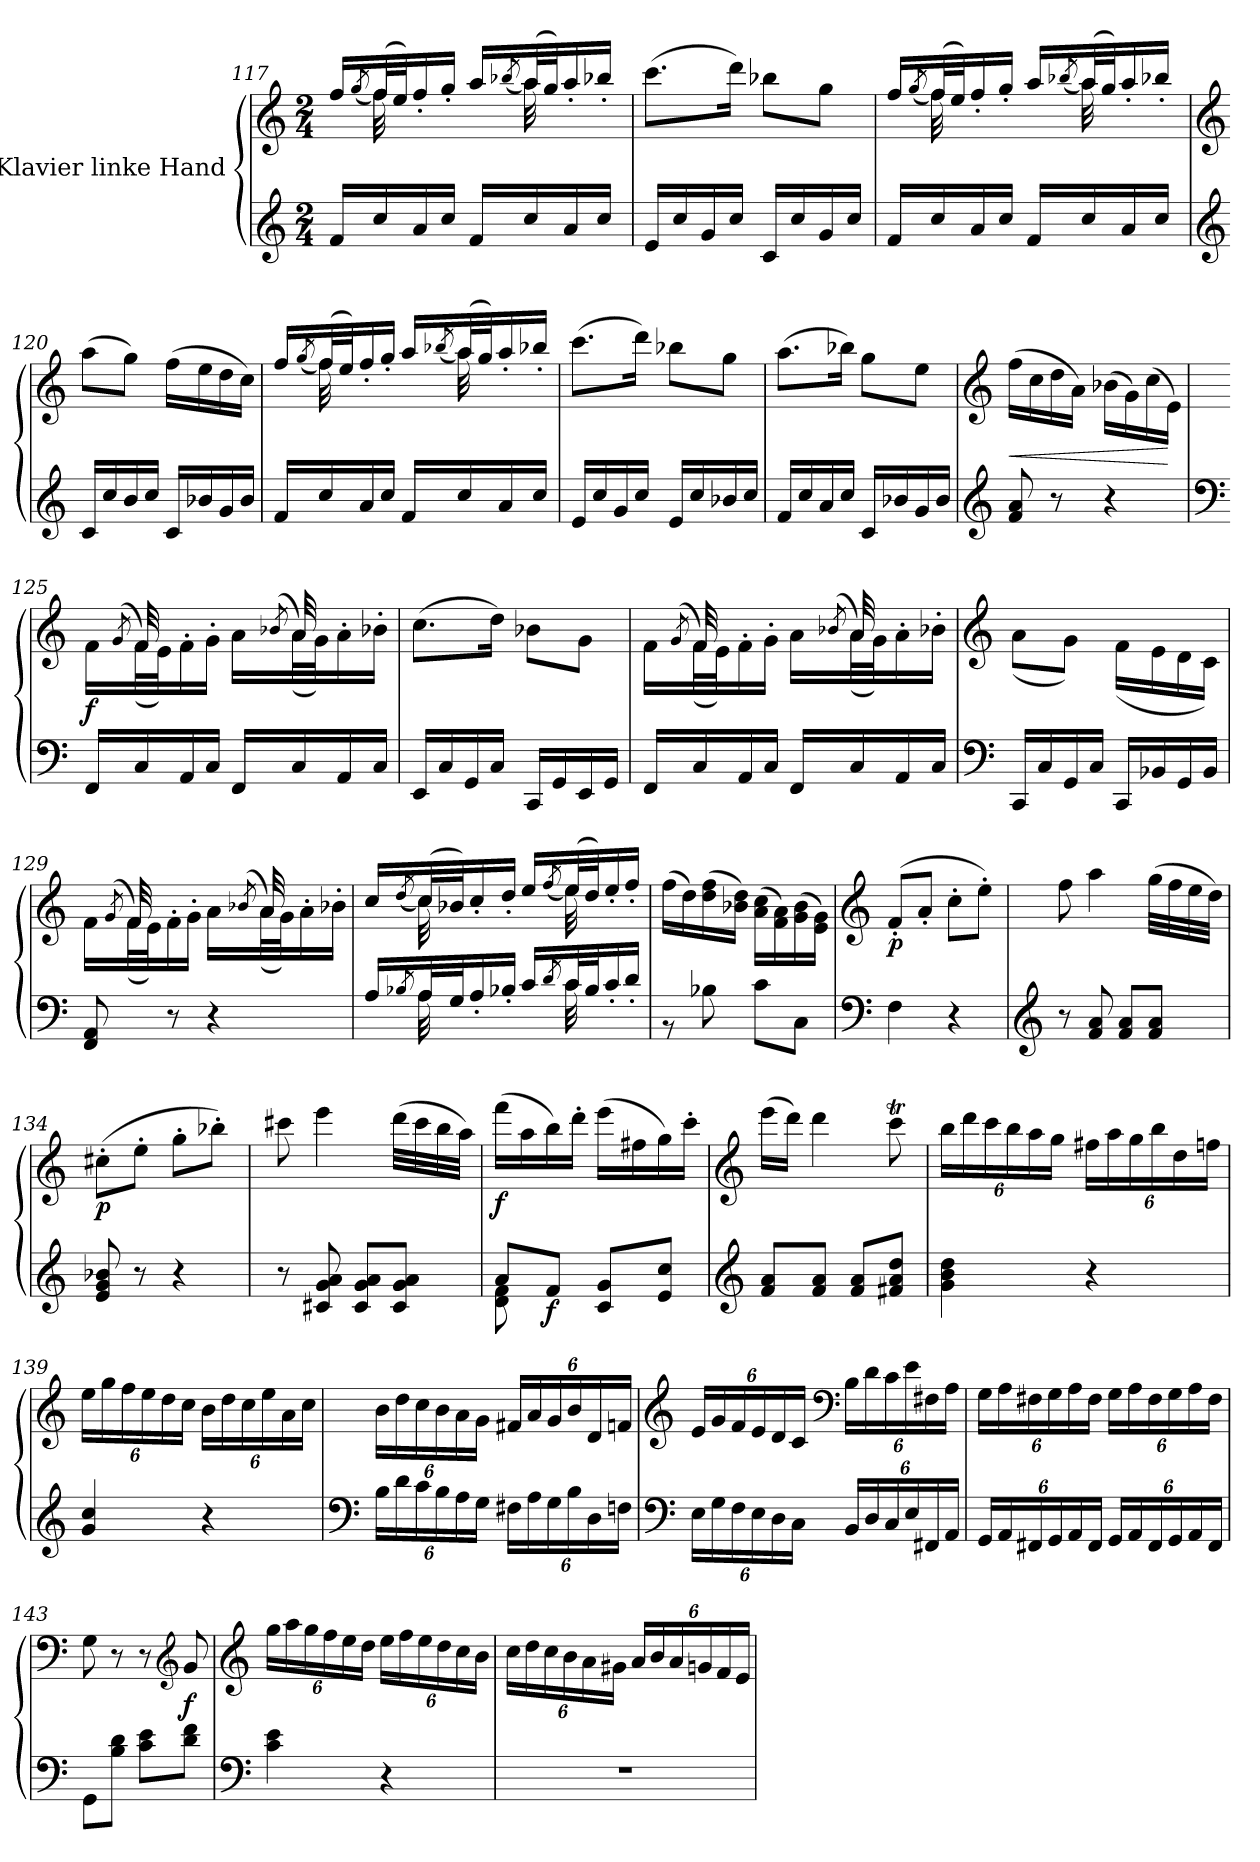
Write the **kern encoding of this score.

**kern	**kern	**dynam
*part1	*part1	*part1
*staff2	*staff1	*staff1/2
*I"Klavier linke Hand	*	*
*clefG2	*clefG2	*
*k[]	*k[]	*
*M2/4	*M2/4	*
=117	=117	=117
*	*^	*
16f/LL	16ff/LL	16ryy	.
.	.	(8qgg/	.
16cc/	(32ff/L	32ff\)	.
.	32ee/J)	8..ryy	.
16a/	16ff'/	.	.
16cc/JJ	16gg'/JJ	.	.
16f/LL	16aa/LL	.	.
.	.	(8qbb-X/	.
16cc/	(32aa/L	32aa\)	.
.	32gg/J)	8ryy	.
16a/	16aa'/	.	.
16cc/JJ	16bb-'/JJ	.	.
.	.	32ryy	.
*	*v	*v	*
=118	=118	=118
16e/LL	(8.ccc\L	.
16cc/	.	.
16g/	.	.
16cc/JJ	16ddd\Jk)	.
16c/LL	8bb-X\L	.
16cc/	.	.
16g/	8gg\J	.
16cc/JJ	.	.
!!LO:LB:g=z
=119	=119	=119
*	*^	*
16f/LL	16ff/LL	16ryy	.
.	.	(8qgg/	.
16cc/	(32ff/L	32ff\)	.
.	32ee/J)	8..ryy	.
16a/	16ff'/	.	.
16cc/JJ	16gg'/JJ	.	.
16f/LL	16aa/LL	.	.
.	.	(8qbb-X/	.
16cc/	(32aa/L	32aa\)	.
.	32gg/J)	8ryy	.
16a/	16aa'/	.	.
16cc/JJ	16bb-'/JJ	.	.
.	.	32ryy	.
*	*v	*v	*
!!LO:LB:g=z
=120	=120	=120
*clefG2	*clefG2	*
16c/LL	(8aa\L	.
16cc/	.	.
16b/	8gg\J)	.
16cc/JJ	.	.
16c/LL	(16ff\LL	.
16b-X/	16ee\	.
16g/	16dd\	.
16b-/JJ	16cc\JJ)	.
=121	=121	=121
*	*^	*
16f/LL	16ff/LL	16ryy	.
.	.	(8qgg/	.
16cc/	(32ff/L	32ff\)	.
.	32ee/J)	8..ryy	.
16a/	16ff'/	.	.
16cc/JJ	16gg'/JJ	.	.
16f/LL	16aa/LL	.	.
.	.	(8qbb-X/	.
16cc/	(32aa/L	32aa\)	.
.	32gg/J)	8ryy	.
16a/	16aa'/	.	.
16cc/JJ	16bb-'/JJ	.	.
.	.	32ryy	.
*	*v	*v	*
=122	=122	=122
16e/LL	(8.ccc\L	.
16cc/	.	.
16g/	.	.
16cc/JJ	16ddd\Jk)	.
16e/LL	8bb-X\L	.
16cc/	.	.
16b-X/	8gg\J	.
16cc/JJ	.	.
!!LO:LB:g=z
=123	=123	=123
16f/LL	(8.aa\L	.
16cc/	.	.
16a/	.	.
16cc/JJ	16bb-X\Jk)	.
16c/LL	8gg\L	.
16b-X/	.	.
16g/	8ee\J	.
16b-/JJ	.	.
!!LO:PB:g=z
=124	=124	=124
*clefG2	*clefG2	*
!	!	!LO:HP:b
*	*^	*
8f/ 8a/	(16ff\LL	4ryy	<
.	16cc\	.	.
8r	16dd\	.	.
.	16a\JJ)	.	.
4r	16ryy	(16b-X\LL	.
.	16ryy	16g\)	.
.	16ryy	(16cc\	.
.	16ryy	16e\JJ)	[
=125	=125	=125	=125
*clefF4	*	*	*
!	!	!	!LO:DY:b
16FF/LL	16ryy	16f\LL	f
.	(8qg/	.	.
16C/	32f/)	(32f\L	.
.	32ryy	32e\J)	.
16AA/	8ryy	16f'\	.
16C/JJ	.	16g'\JJ	.
16FF/LL	16ryy	16a\LL	.
.	(8qb-X/	.	.
16C/	32a/)	(32a\L	.
.	32ryy	32g\J)	.
16AA/	8ryy	16a'\	.
16C/JJ	.	16b-'\JJ	.
=126	=126	=126	=126
16EE/LL	(8.cc\L	4ryy	.
16C/	.	.	.
16GG/	.	.	.
16C/JJ	16dd\Jk)	.	.
16CC/LL	4ryy	8b-X\L	.
16GG/	.	.	.
16EE/	.	8g\J	.
16GG/JJ	.	.	.
!!LO:LB:g=z	!!
=127	=127	=127	=127
16FF/LL	16ryy	16f\LL	.
.	(8qg/	.	.
16C/	32f/)	(32f\L	.
.	32ryy	32e\J)	.
16AA/	8ryy	16f'\	.
16C/JJ	.	16g'\JJ	.
16FF/LL	16ryy	16a\LL	.
.	(8qb-X/	.	.
16C/	32a/)	(32a\L	.
.	32ryy	32g\J)	.
16AA/	8ryy	16a'\	.
16C/JJ	.	16b-'\JJ	.
!!LO:LB:g=z	!!
=128	=128	=128	=128
*clefF4	*clefG2	*	*
16CC/LL	2ryy	(8a\L	.
16C/	.	.	.
16GG/	.	8g\J)	.
16C/JJ	.	.	.
16CC/LL	.	(16f\LL	.
16BB-X/	.	16e\	.
16GG/	.	16d\	.
16BB-/JJ	.	16c\JJ)	.
=129	=129	=129	=129
8FF/ 8AA/	16ryy	16f\LL	.
.	(8qg/	.	.
.	32f/)	(32f\L	.
.	32ryy	32e\J)	.
8r	8ryy	16f'\	.
.	.	16g'\JJ	.
4r	16ryy	16a\LL	.
.	(8qb-X/	.	.
.	32a/)	(32a\L	.
.	32ryy	32g\J)	.
.	8ryy	16a'\	.
.	.	16b-'\JJ	.
=130	=130	=130	=130
*^	*	*	*
16A/LL	16ryy	16cc/LL	16ryy	.
.	8qB-X/	.	(8qdd/	.
32A/L	32A\	(32cc/L	32cc\)	.
32G/J	8..ryy	32b-X/J)	8..ryy	.
16A'/	.	16cc'/	.	.
16B-'/JJ	.	16dd'/JJ	.	.
16c/LL	.	16ee/LL	.	.
.	8qd/	.	(8qff/	.
32c/L	32c\	(32ee/L	32ee\)	.
32B-/J	8ryy	32dd/J)	8ryy	.
16c'/	.	16ee'/	.	.
16d'/JJ	.	16ff'/JJ	.	.
.	32ryy	.	32ryy	.
!!LO:LB:g=z	!!
=131	=131	=131	=131	=131
2ryy	8r	(16ff\LL	4ryy	.
.	.	16dd\)	.	.
.	8B-X\	(16dd\ 16ff\	.	.
.	.	16b-X\ 16dd\JJ)	.	.
.	8c\L	4ryy	(16a\ 16cc\LL	.
.	.	.	16f\ 16a\)	.
.	8C\J	.	(16g\ 16b-\	.
.	.	.	16e\ 16g\JJ)	.
*v	*v	*	*	*
*	*v	*v	*
!!LO:LB:g=z
=132	=132	=132
*clefF4	*clefG2	*
*	*^	*
!	!	!	!LO:DY:b
*	*v	*v	*
4F\	(8f'/L	p
.	8a'/J	.
4r	8cc'\L	.
.	8ee'\J)	.
=133	=133	=133
*clefG2	*	*
8r	8ff\	.
!	!	!LO:DY:b=2
!	!	!LO:DY:n=1:b
8f/ 8a/	4aa\	p fp
8f/ 8a/L	.	.
8f/ 8a/J	(32gg\LLL	.
.	32ff\	.
.	32ee\	.
.	32dd\JJJ)	.
=134	=134	=134
!	!	!LO:DY:b
8e/ 8g/ 8b-X/	(8cc#X'\L	p
8r	8ee'\J	.
4r	8gg'\L	.
.	8bb-X'\J)	.
=135	=135	=135
8r	8ccc#X\	.
!	!	!LO:DY:b=2
!	!	!LO:DY:n=1:b
8c#X/ 8g/ 8a/	4eee\	p fp
8c#/ 8g/ 8a/L	.	.
8c#/ 8g/ 8a/J	(32ddd\LLL	.
.	32ccc#\	.
.	32bb\	.
.	32aa\JJJ)	.
!!LO:LB:g=z
=136	=136	=136
*^	*	*
!	!	!	!LO:DY:b
8a/L	8d\ 8f\	(16fff\LL	f
.	.	16aa\	.
!	!	!	!LO:DY:b=2
8f/J	4.ryy	16bb\)	f
.	.	16ddd'\JJ	.
8c/ 8g/L	.	(16eee\LL	.
.	.	16ff#X\	.
8e/ 8cc/J	.	16gg\)	.
.	.	16ccc'\JJ	.
*v	*v	*	*
!!LO:PB:g=z
=137	=137	=137
*clefG2	*clefG2	*
8f/ 8a/L	(16eee\LL	.
.	16ddd\JJ)	.
8f/ 8a/J	4ddd\	.
8f/ 8a/L	.	.
8f#X/ 8a/ 8dd/J	8cccT\	.
=138	=138	=138
*	*Xbrackettup	*
4g\ 4b\ 4dd\	24bb\LL	.
.	24ddd\	.
.	24ccc\	.
.	24bb\	.
.	24aa\	.
.	24gg\JJ	.
4r	24ff#X\LL	.
.	24aa\	.
.	24gg\	.
.	24bb\	.
.	24dd\	.
.	24ffn\JJ	.
=139	=139	=139
4g/ 4cc/	24ee\LL	.
.	24gg\	.
.	24ff\	.
.	24ee\	.
.	24dd\	.
.	24cc\JJ	.
4r	24b\LL	.
.	24dd\	.
.	24cc\	.
.	24ee\	.
.	24a\	.
.	24cc\JJ	.
!!LO:LB:g=z
=140	=140	=140
*clefF4	*	*
*Xbrackettup	*	*
24B\LL	24b\LL	.
24d\	24dd\	.
24c\	24cc\	.
24B\	24b\	.
24A\	24a\	.
24G\JJ	24g\JJ	.
24F#X\LL	24f#X/LL	.
24A\	24a/	.
24G\	24g/	.
24B\	24b/	.
24D\	24d/	.
24Fn\JJ	24fn/JJ	.
!!LO:LB:g=z
=141	=141	=141
*clefF4	*clefG2	*
24E\LL	24e/LL	.
24G\	24g/	.
24F\	24f/	.
24E\	24e/	.
24D\	24d/	.
24C\JJ	24c/JJ	.
*	*clefF4	*
24BB/LL	24B\LL	.
24D/	24d\	.
24C/	24c\	.
24E/	24e\	.
24FF#X/	24F#X\	.
24AA/JJ	24A\JJ	.
=142	=142	=142
24GG/LL	24G\LL	.
24AA/	24A\	.
24FF#X/	24F#X\	.
24GG/	24G\	.
24AA/	24A\	.
24FF#/JJ	24F#\JJ	.
24GG/LL	24G\LL	.
24AA/	24A\	.
24FF#/	24F#\	.
24GG/	24G\	.
24AA/	24A\	.
24FF#/JJ	24F#\JJ	.
=143	=143	=143
8GG\L	8G\	.
8B\ 8d\J	8r	.
8c\ 8e\L	8r	.
*	*clefG2	*
!	!	!LO:DY:b
8d\ 8f\J	8g/	f
!!LO:LB:g=z
=144	=144	=144
*clefF4	*clefG2	*
4c\ 4e\	24gg\LL	.
.	24aa\	.
.	24gg\	.
.	24ff\	.
.	24ee\	.
.	24dd\JJ	.
4r	24ee\LL	.
.	24ff\	.
.	24ee\	.
.	24dd\	.
.	24cc\	.
.	24b\JJ	.
=145	=145	=145
2r	24cc\LL	.
.	24dd\	.
.	24cc\	.
.	24b\	.
.	24a\	.
.	24g#X\JJ	.
.	24a/LL	.
.	24b/	.
.	24a/	.
.	24gn/	.
.	24f/	.
.	24e/JJ	.
=	=	=
*-	*-	*-
